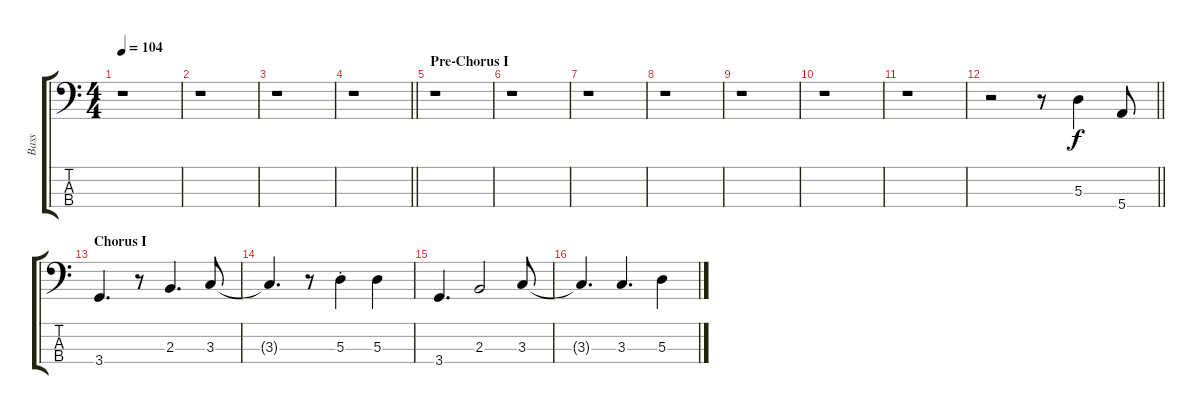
\track ("Bass" "Bass") {instrument electricbassfinger}
\staff {score tabs}
\tuning (G2 D2 A1 E1) {hide}
\ts (4 4)
\tempo 104
\clef f4
\ks c
r.1{dy f} |
r.1 |
r.1 |
\barLineRight lightlight
r.1 |
\section ("" "Pre-Chorus I")
r.1 |
r.1 |
r.1 |
r.1 |
r.1 |
r.1 |
r.1 |
\barLineRight lightlight
r.2 r.8 5.3.4 5.4.8 |
\section ("" "Chorus I")
3.4.4{d} r.8 2.3.4{d} 3.3.8 |
3.3{t}.4{d} r.8 5.3{st}.4 5.3.4 |
3.4.4{d} 2.3.2 3.3.8 |
3.3{t}.4{d} 3.3.4{d} 5.3.4
